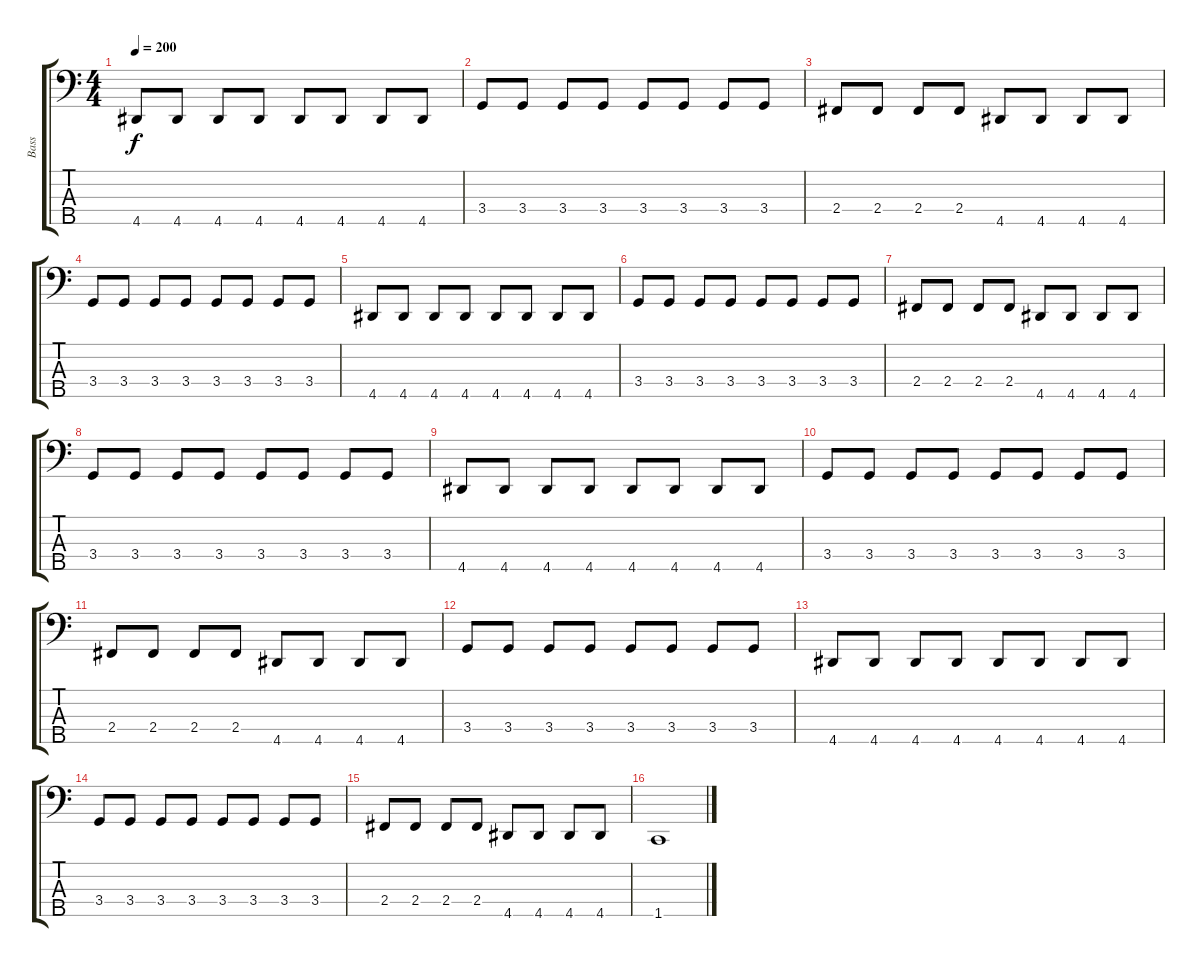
\track ("Bass" "Bass") {instrument electricbasspick}
\staff {score tabs}
\tuning (G2 D2 A1 E1 B0) {hide}
\ts (4 4)
\tempo 200
\clef f4
\ks c
4.5.8{dy f} 4.5.8 4.5.8 4.5.8 4.5.8 4.5.8 4.5.8 4.5.8 |
3.4.8 3.4.8 3.4.8 3.4.8 3.4.8 3.4.8 3.4.8 3.4.8 |
2.4.8 2.4.8 2.4.8 2.4.8 4.5.8 4.5.8 4.5.8 4.5.8 |
3.4.8 3.4.8 3.4.8 3.4.8 3.4.8 3.4.8 3.4.8 3.4.8 |
4.5.8 4.5.8 4.5.8 4.5.8 4.5.8 4.5.8 4.5.8 4.5.8 |
3.4.8 3.4.8 3.4.8 3.4.8 3.4.8 3.4.8 3.4.8 3.4.8 |
2.4.8 2.4.8 2.4.8 2.4.8 4.5.8 4.5.8 4.5.8 4.5.8 |
3.4.8 3.4.8 3.4.8 3.4.8 3.4.8 3.4.8 3.4.8 3.4.8 |
4.5.8 4.5.8 4.5.8 4.5.8 4.5.8 4.5.8 4.5.8 4.5.8 |
3.4.8 3.4.8 3.4.8 3.4.8 3.4.8 3.4.8 3.4.8 3.4.8 |
2.4.8 2.4.8 2.4.8 2.4.8 4.5.8 4.5.8 4.5.8 4.5.8 |
3.4.8 3.4.8 3.4.8 3.4.8 3.4.8 3.4.8 3.4.8 3.4.8 |
4.5.8 4.5.8 4.5.8 4.5.8 4.5.8 4.5.8 4.5.8 4.5.8 |
3.4.8 3.4.8 3.4.8 3.4.8 3.4.8 3.4.8 3.4.8 3.4.8 |
2.4.8 2.4.8 2.4.8 2.4.8 4.5.8 4.5.8 4.5.8 4.5.8 |
1.5.1
